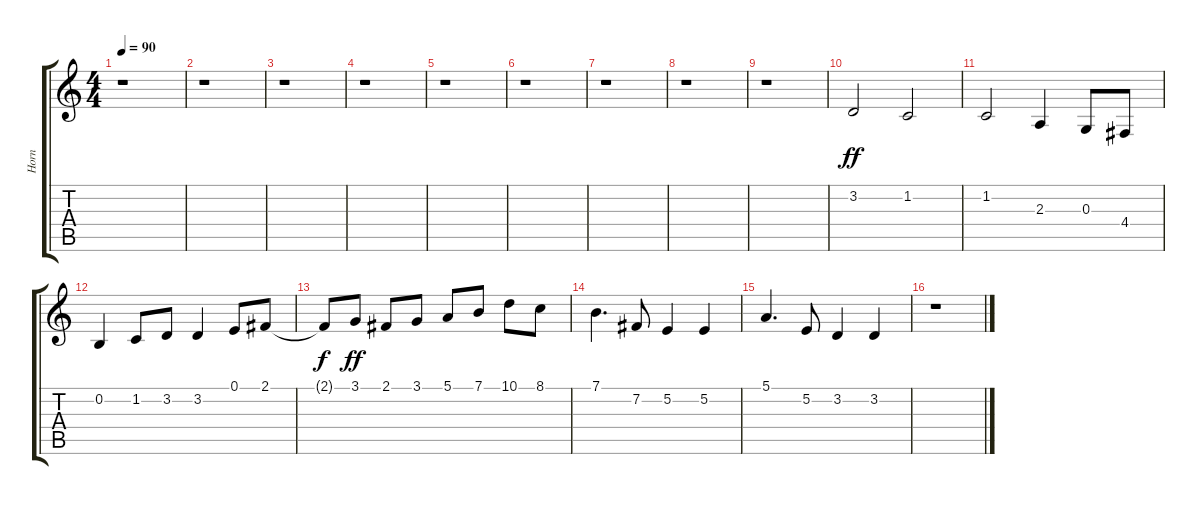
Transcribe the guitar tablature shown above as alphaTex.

\track ("Horn" "Horn") {instrument frenchhorn}
\staff {score tabs}
\tuning (E4 B3 G3 D3 A2 E2) {hide}
\ts (4 4)
\tempo 90
\clef g2
\ks c
r.1{dy ff instrument frenchhorn} |
r.1 |
r.1 |
r.1 |
r.1 |
r.1 |
r.1 |
r.1 |
r.1 |
3.2.2 1.2.2 |
1.2.2 2.3.4 0.3.8 4.4.8 |
0.2.4 1.2.8 3.2.8 3.2.4 0.1.8 2.1.8 |
2.1{t}.8{dy f} 3.1.8{dy ff} 2.1.8 3.1.8 5.1.8 7.1.8 10.1.8 8.1.8 |
7.1.4{d} 7.2.8 5.2.4 5.2.4 |
5.1.4{d} 5.2.8 3.2.4 3.2.4 |
r.1
